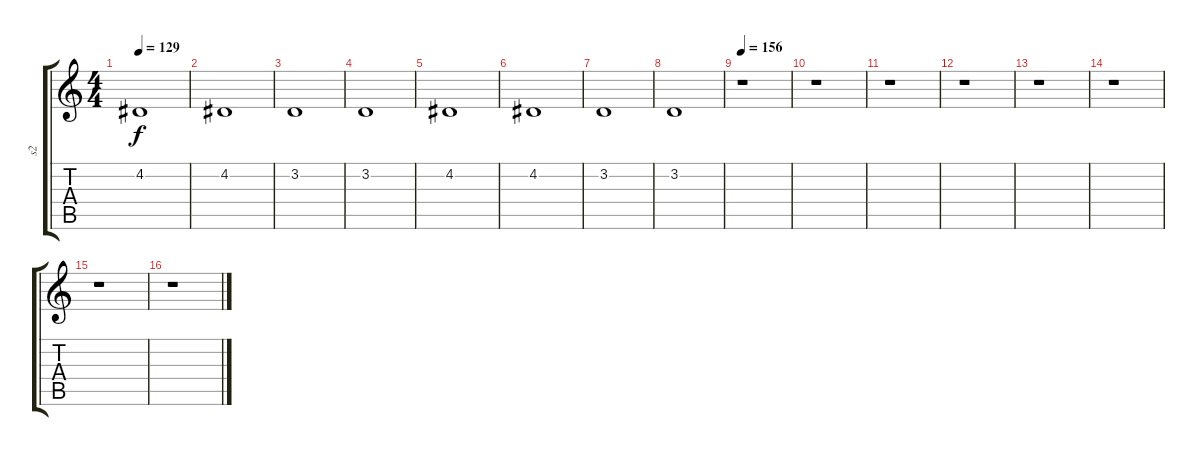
\track ("s2" "s2") {instrument fx2soundtrack}
\staff {score tabs}
\tuning (E4 B3 G3 D3 A2 E2) {hide}
\ts (4 4)
\tempo 129
\clef g2
\ks c
4.2.1{dy f} |
4.2.1 |
3.2.1 |
3.2.1 |
4.2.1 |
4.2.1 |
3.2.1 |
3.2.1 |
\tempo 156
r.1 |
r.1 |
r.1 |
r.1 |
r.1 |
r.1 |
r.1 |
r.1
